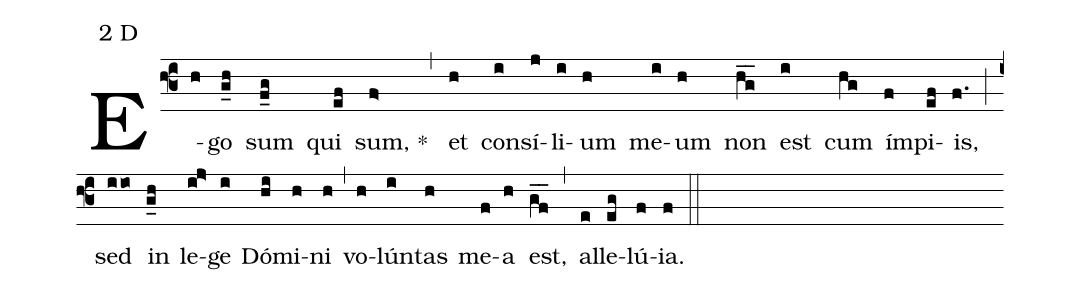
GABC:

mode:2 D;
%%
(f3) E(h)go(g_h) sum(f_g) qui(ef) sum,(f>) *()(,) et(h) con(i)sí(j)li(i)um(h) me(i)um(h) non(hg__) est(i) cum(hg) ím(f)pi(ef)is,(f.) (;) sed(iio) in(g_h) le(ij>)ge(i) Dó(hi)mi(h)ni(h) (,) vo(h)lún(i)tas(h) me(f)a(h) est,(gf__) (,) al(e)le(eg)lú(f){ia}.(f) (::)
